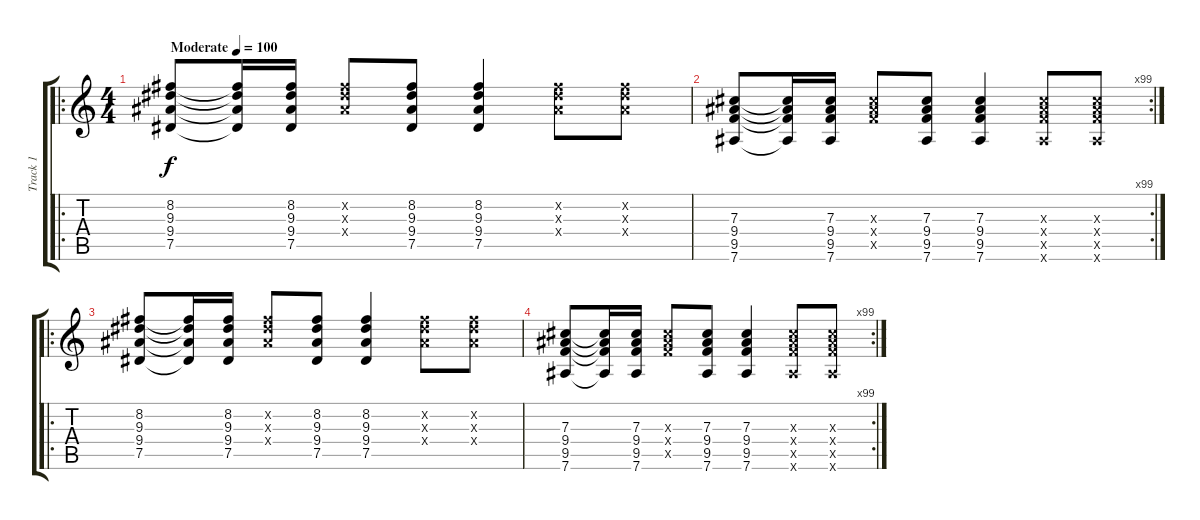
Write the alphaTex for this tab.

\track ("Track 1" "Track 1") {instrument electricguitarjazz}
\staff {score tabs}
\tuning (Eb4 Bb3 Gb3 Db3 Ab2 Eb2) {hide}
\ro
\ts (4 4)
\tempo (100 "Moderate")
\clef g2
\ks c
(8.2 9.3 9.4 7.5).8{dy f instrument electricguitarjazz} (8.2{t} 9.3{t} 9.4{t} 7.5{t}).16 (8.2 9.3 9.4 7.5).16 (8.2{x} 9.3{x} 9.4{x}).8 (8.2 9.3 9.4 7.5).8 (8.2 9.3 9.4 7.5).4 (8.2{x} 9.3{x} 9.4{x}).8 (8.2{x} 9.3{x} 9.4{x}).8 |
\rc 99
(7.3 9.4 9.5 7.6).8 (7.3{t} 9.4{t} 9.5{t} 7.6{t}).16 (7.3 9.4 9.5 7.6).16 (7.3{x} 9.4{x} 9.5{x}).8 (7.3 9.4 9.5 7.6).8 (7.3 9.4 9.5 7.6).4 (7.3{x} 9.4{x} 9.5{x} 7.6{x}).8 (7.3{x} 9.4{x} 9.5{x} 7.6{x}).8 |
\ro
(8.2 9.3 9.4 7.5).8 (8.2{t} 9.3{t} 9.4{t} 7.5{t}).16 (8.2 9.3 9.4 7.5).16 (8.2{x} 9.3{x} 9.4{x}).8 (8.2 9.3 9.4 7.5).8 (8.2 9.3 9.4 7.5).4 (8.2{x} 9.3{x} 9.4{x}).8 (8.2{x} 9.3{x} 9.4{x}).8 |
\rc 99
(7.3 9.4 9.5 7.6).8 (7.3{t} 9.4{t} 9.5{t} 7.6{t}).16 (7.3 9.4 9.5 7.6).16 (7.3{x} 9.4{x} 9.5{x}).8 (7.3 9.4 9.5 7.6).8 (7.3 9.4 9.5 7.6).4 (7.3{x} 9.4{x} 9.5{x} 7.6{x}).8 (7.3{x} 9.4{x} 9.5{x} 7.6{x}).8
